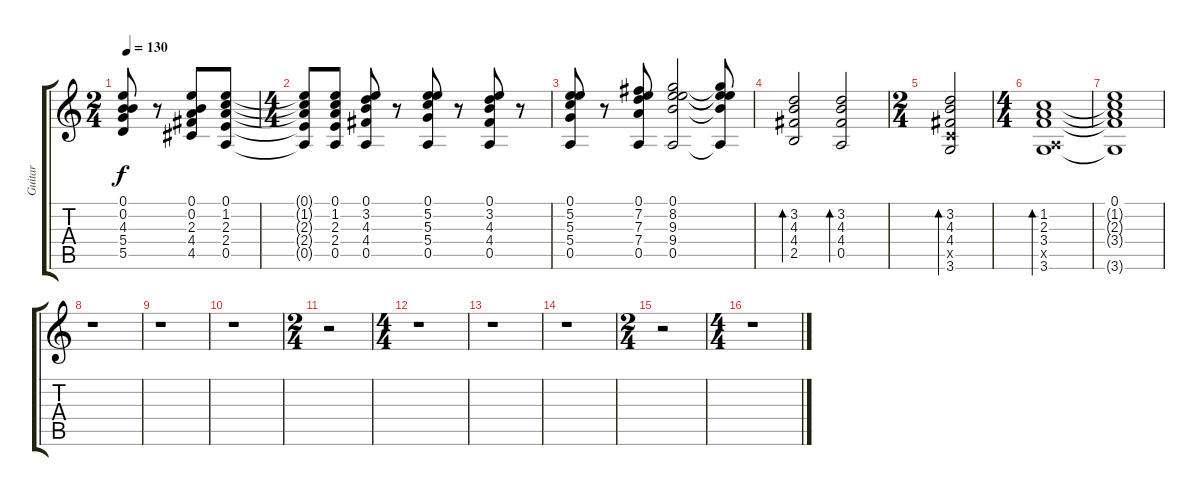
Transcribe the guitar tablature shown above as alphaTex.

\track ("Guitar" "Guitar") {instrument acousticguitarsteel}
\staff {score tabs}
\tuning (E4 B3 G3 D3 A2 E2) {hide}
\ts (2 4)
\tempo 130
\clef g2
\ks c
(0.1 0.2 4.3 5.4 5.5).8{dy f} r.8 (0.1 0.2 2.3 4.4 4.5).8 (0.1 1.2 2.3 2.4 0.5).8 |
\ts (4 4)
(0.1{t} 1.2{t} 2.3{t} 2.4{t} 0.5{t}).8 (0.1 1.2 2.3 2.4 0.5).8 (0.1 3.2 4.3 4.4 0.5).8 r.8 (0.1 5.2 5.3 5.4 0.5).8 r.8 (0.1 3.2 4.3 4.4 0.5).8 r.8 |
(0.1 5.2 5.3 5.4 0.5).8 r.8 (0.1 7.2 7.3 7.4 0.5).8 (0.1 8.2 9.3 9.4 0.5).2 (0.1{t} 8.2{t} 9.3{t} 9.4{t} 0.5{t}).8 |
(3.2 4.3 4.4 2.5).2{bd 240} (3.2 4.3 4.4 0.5).2{bd 240} |
\ts (2 4)
(3.2 4.3 4.4 3.5{x} 3.6).2{bd 240} |
\ts (4 4)
(1.2 2.3 3.4 0.5{x} 3.6).1{bd 240} |
(0.1 1.2{t} 2.3{t} 3.4{t} 3.6{t}).1 |
r.1 |
r.1 |
r.1 |
\ts (2 4)
r.2 |
\ts (4 4)
r.1 |
r.1 |
r.1 |
\ts (2 4)
r.2 |
\ts (4 4)
r.1
